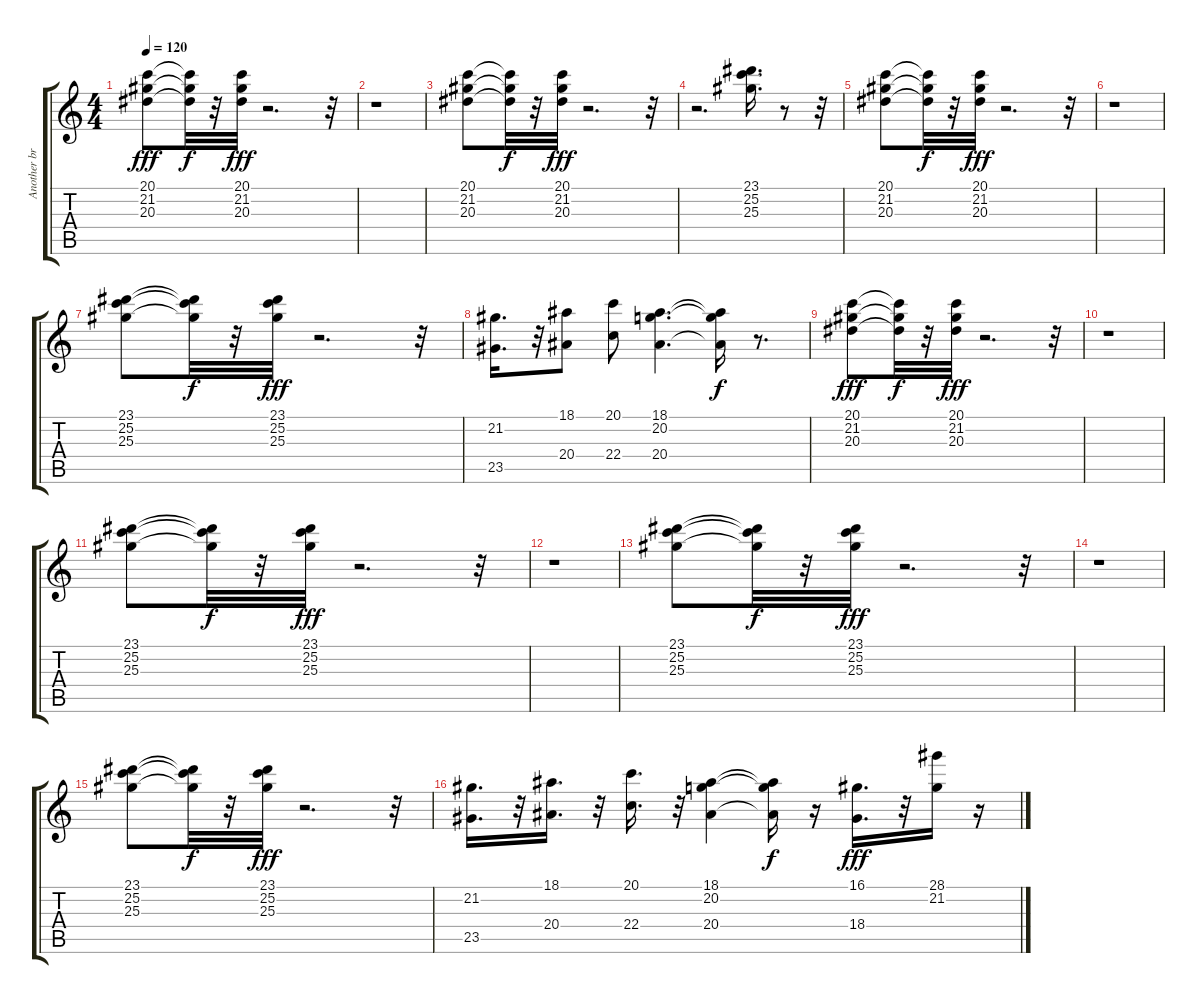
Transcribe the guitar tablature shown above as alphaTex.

\track ("Another brass section" "Another br") {instrument synthbrass1}
\staff {score tabs}
\tuning (E4 B3 G3 D3 A2 E2) {hide}
\ts (4 4)
\tempo 120
\clef g2
\ks c
(20.1 21.2 20.3).8{dy fff} (20.1{t} 21.2{t} 20.3{t}).32{dy f} r.32 (20.1 21.2 20.3).32{dy fff} r.2{d} r.32 |
r.1 |
(20.1 21.2 20.3).8 (20.1{t} 21.2{t} 20.3{t}).32{dy f} r.32 (20.1 21.2 20.3).32{dy fff} r.2{d} r.32 |
r.2{d} (23.1 25.2 25.3).16{d} r.8 r.32 |
(20.1 21.2 20.3).8 (20.1{t} 21.2{t} 20.3{t}).32{dy f} r.32 (20.1 21.2 20.3).32{dy fff} r.2{d} r.32 |
r.1 |
(23.1 25.2 25.3).8 (23.1{t} 25.2{t} 25.3{t}).32{dy f} r.32 (23.1 25.2 25.3).32{dy fff} r.2{d} r.32 |
(21.2 23.5).16{d} r.32 (18.1 20.4).8 (20.1 22.4).8 (18.1 20.2 20.4).4{d} (18.1{t} 20.2{t} 20.4{t}).16{dy f} r.8{d} |
(20.1 21.2 20.3).8{dy fff} (20.1{t} 21.2{t} 20.3{t}).32{dy f} r.32 (20.1 21.2 20.3).32{dy fff} r.2{d} r.32 |
r.1 |
(23.1 25.2 25.3).8 (23.1{t} 25.2{t} 25.3{t}).32{dy f} r.32 (23.1 25.2 25.3).32{dy fff} r.2{d} r.32 |
r.1 |
(23.1 25.2 25.3).8 (23.1{t} 25.2{t} 25.3{t}).32{dy f} r.32 (23.1 25.2 25.3).32{dy fff} r.2{d} r.32 |
r.1 |
(23.1 25.2 25.3).8 (23.1{t} 25.2{t} 25.3{t}).32{dy f} r.32 (23.1 25.2 25.3).32{dy fff} r.2{d} r.32 |
(21.2 23.5).16{d} r.32 (18.1 20.4).16{d} r.32 (20.1 22.4).16{d} r.32 (18.1 20.2 20.4).4 (18.1{t} 20.2{t} 20.4{t}).16{dy f} r.16 (16.1 18.4).16{d dy fff} r.32 (28.1 21.2).16 r.16
